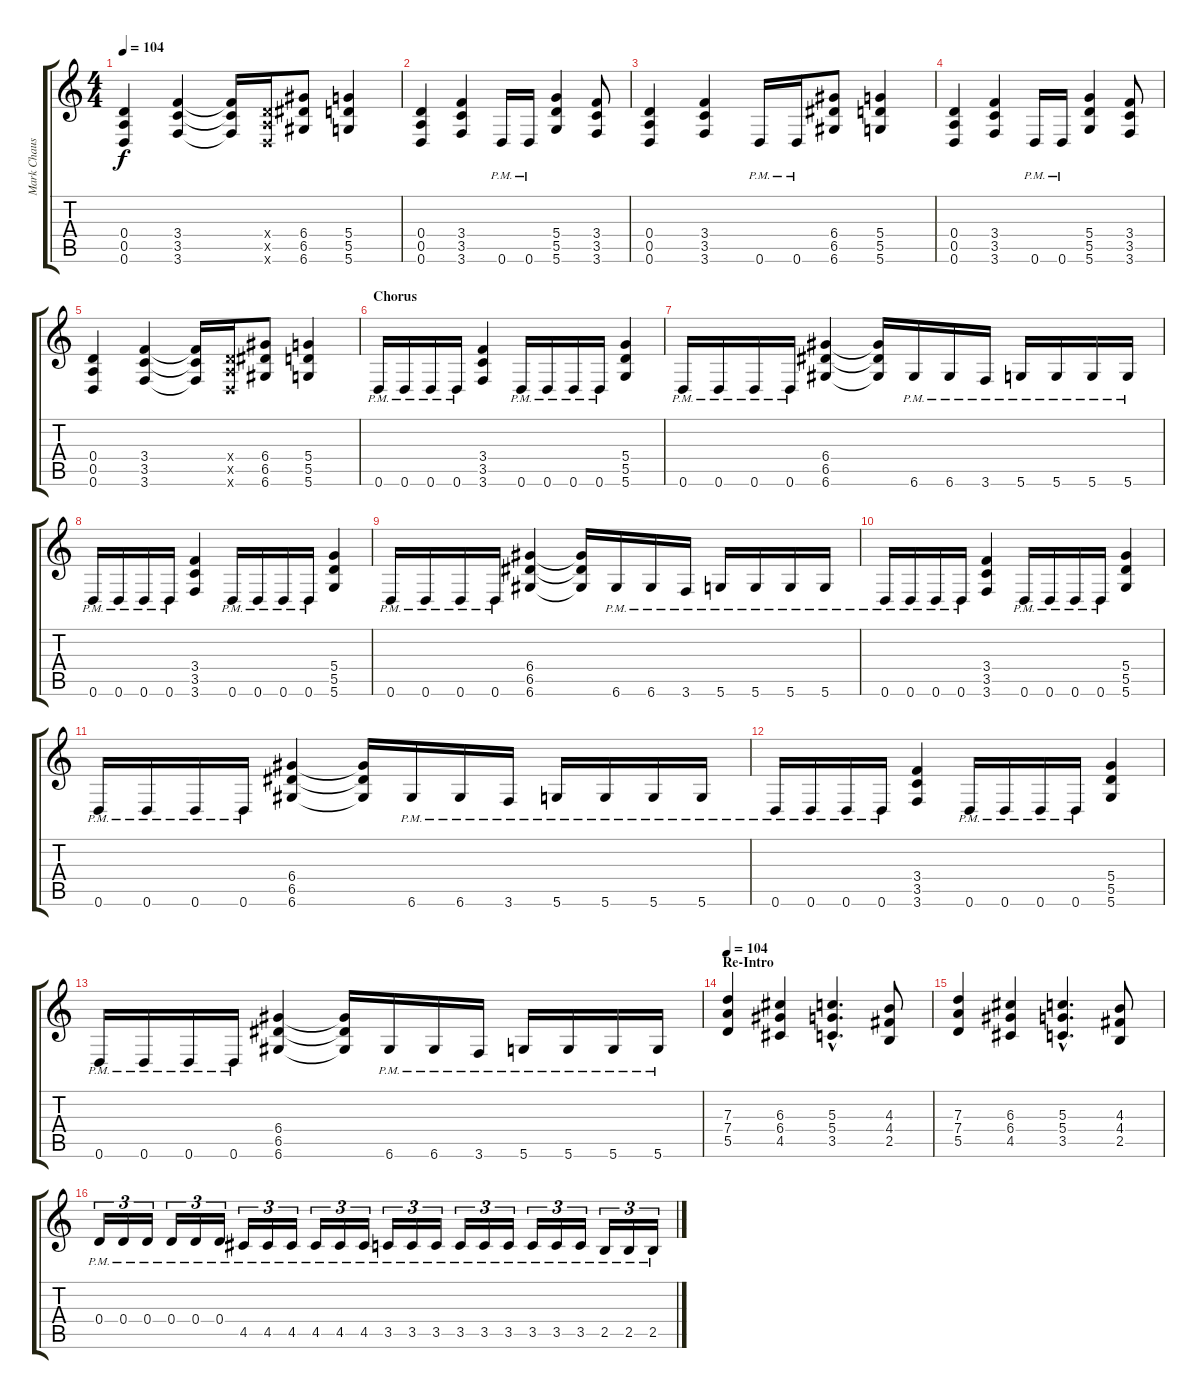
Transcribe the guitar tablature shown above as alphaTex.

\track ("Mark Chaussee" "Mark Chaus") {instrument distortionguitar}
\staff {score tabs}
\tuning (E4 B3 G3 D3 A2 D2) {hide}
\ts (4 4)
\tempo 104
\clef g2
\ks c
(0.4 0.5 0.6).4{dy f} (3.4 3.5 3.6).4 (3.4{t} 3.5{t} 3.6{t}).16 (0.4{x} 0.5{x} 0.6{x}).16 (6.4 6.5 6.6).8 (5.4 5.5 5.6).4 |
(0.4 0.5 0.6).4 (3.4 3.5 3.6).4 0.6{pm}.16 0.6{pm}.16 (5.4 5.5 5.6).4 (3.4 3.5 3.6).8 |
(0.4 0.5 0.6).4 (3.4 3.5 3.6).4 0.6{pm}.16 0.6{pm}.16 (6.4 6.5 6.6).8 (5.4 5.5 5.6).4 |
(0.4 0.5 0.6).4 (3.4 3.5 3.6).4 0.6{pm}.16 0.6{pm}.16 (5.4 5.5 5.6).4 (3.4 3.5 3.6).8 |
(0.4 0.5 0.6).4 (3.4 3.5 3.6).4 (3.4{t} 3.5{t} 3.6{t}).16 (0.4{x} 0.5{x} 0.6{x}).16 (6.4 6.5 6.6).8 (5.4 5.5 5.6).4 |
\section ("" "Chorus")
0.6{pm}.16 0.6{pm}.16 0.6{pm}.16 0.6{pm}.16 (3.4 3.5 3.6).4 0.6{pm}.16 0.6{pm}.16 0.6{pm}.16 0.6{pm}.16 (5.4 5.5 5.6).4 |
0.6{pm}.16 0.6{pm}.16 0.6{pm}.16 0.6{pm}.16 (6.4 6.5 6.6).4 (6.4{t} 6.5{t} 6.6{t}).16 6.6{pm}.16 6.6{pm}.16 3.6{pm}.16 5.6{pm}.16 5.6{pm}.16 5.6{pm}.16 5.6{pm}.16 |
0.6{pm}.16 0.6{pm}.16 0.6{pm}.16 0.6{pm}.16 (3.4 3.5 3.6).4 0.6{pm}.16 0.6{pm}.16 0.6{pm}.16 0.6{pm}.16 (5.4 5.5 5.6).4 |
0.6{pm}.16 0.6{pm}.16 0.6{pm}.16 0.6{pm}.16 (6.4 6.5 6.6).4 (6.4{t} 6.5{t} 6.6{t}).16 6.6{pm}.16 6.6{pm}.16 3.6{pm}.16 5.6{pm}.16 5.6{pm}.16 5.6{pm}.16 5.6{pm}.16 |
0.6{pm}.16 0.6{pm}.16 0.6{pm}.16 0.6{pm}.16 (3.4 3.5 3.6).4 0.6{pm}.16 0.6{pm}.16 0.6{pm}.16 0.6{pm}.16 (5.4 5.5 5.6).4 |
0.6{pm}.16 0.6{pm}.16 0.6{pm}.16 0.6{pm}.16 (6.4 6.5 6.6).4 (6.4{t} 6.5{t} 6.6{t}).16 6.6{pm}.16 6.6{pm}.16 3.6{pm}.16 5.6{pm}.16 5.6{pm}.16 5.6{pm}.16 5.6{pm}.16 |
0.6{pm}.16 0.6{pm}.16 0.6{pm}.16 0.6{pm}.16 (3.4 3.5 3.6).4 0.6{pm}.16 0.6{pm}.16 0.6{pm}.16 0.6{pm}.16 (5.4 5.5 5.6).4 |
0.6{pm}.16 0.6{pm}.16 0.6{pm}.16 0.6{pm}.16 (6.4 6.5 6.6).4 (6.4{t} 6.5{t} 6.6{t}).16 6.6{pm}.16 6.6{pm}.16 3.6{pm}.16 5.6{pm}.16 5.6{pm}.16 5.6{pm}.16 5.6{pm}.16 |
\section ("" "Re-Intro")
\tempo 104
(7.3 7.4 5.5).4{volume 13 balance 8 instrument distortionguitar} (6.3 6.4 4.5).4 (5.3{hac} 5.4{hac} 3.5{hac}).4{d} (4.3 4.4 2.5).8 |
(7.3 7.4 5.5).4 (6.3 6.4 4.5).4 (5.3{hac} 5.4{hac} 3.5{hac}).4{d} (4.3 4.4 2.5).8 |
0.4{pm}.16{tu (3 2)} 0.4{pm}.16{tu (3 2)} 0.4{pm}.16{tu (3 2)} 0.4{pm}.16{tu (3 2)} 0.4{pm}.16{tu (3 2)} 0.4{pm}.16{tu (3 2)} 4.5{pm}.16{tu (3 2)} 4.5{pm}.16{tu (3 2)} 4.5{pm}.16{tu (3 2)} 4.5{pm}.16{tu (3 2)} 4.5{pm}.16{tu (3 2)} 4.5{pm}.16{tu (3 2)} 3.5{pm}.16{tu (3 2)} 3.5{pm}.16{tu (3 2)} 3.5{pm}.16{tu (3 2)} 3.5{pm}.16{tu (3 2)} 3.5{pm}.16{tu (3 2)} 3.5{pm}.16{tu (3 2)} 3.5{pm}.16{tu (3 2)} 3.5{pm}.16{tu (3 2)} 3.5{pm}.16{tu (3 2)} 2.5{pm}.16{tu (3 2)} 2.5{pm}.16{tu (3 2)} 2.5{pm}.16{tu (3 2)}
